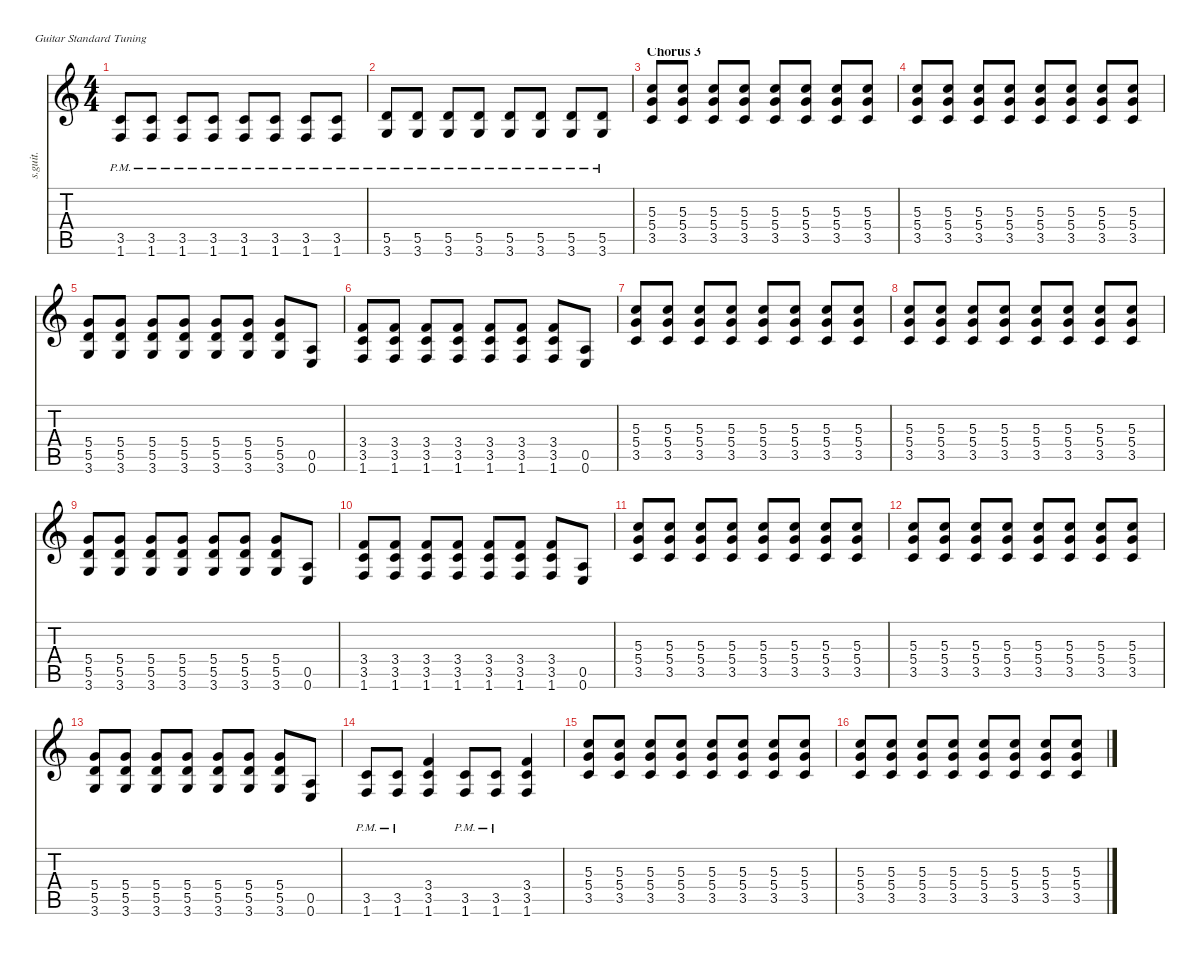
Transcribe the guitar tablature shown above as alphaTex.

\defaultSystemsLayout 4
\hideDynamics
\bracketExtendMode nobrackets
\track ("Tom" "s.guit.") {instrument overdrivenguitar}
\staff {score tabs}
\tuning (E4 B3 G3 D3 A2 E2)
\ts (4 4)
\tempo (149 hide)
\clef g2
\ks c
(3.5{pm} 1.6{pm}).8{lyrics (0 "") lyrics (1 "") lyrics (2 "") lyrics (3 "") lyrics (4 "") dy f} (3.5{pm} 1.6{pm}).8{lyrics (0 "") lyrics (1 "") lyrics (2 "") lyrics (3 "") lyrics (4 "")} (3.5{pm} 1.6{pm}).8{lyrics (0 "") lyrics (1 "") lyrics (2 "") lyrics (3 "") lyrics (4 "")} (3.5{pm} 1.6{pm}).8{lyrics (0 "") lyrics (1 "") lyrics (2 "") lyrics (3 "") lyrics (4 "")} (3.5{pm} 1.6{pm}).8{lyrics (0 "") lyrics (1 "") lyrics (2 "") lyrics (3 "") lyrics (4 "")} (3.5{pm} 1.6{pm}).8{lyrics (0 "") lyrics (1 "") lyrics (2 "") lyrics (3 "") lyrics (4 "")} (3.5{pm} 1.6{pm}).8{lyrics (0 "") lyrics (1 "") lyrics (2 "") lyrics (3 "") lyrics (4 "")} (3.5{pm} 1.6{pm}).8{lyrics (0 "") lyrics (1 "") lyrics (2 "") lyrics (3 "") lyrics (4 "")} |
(5.5{pm} 3.6{pm}).8{lyrics (0 "") lyrics (1 "") lyrics (2 "") lyrics (3 "") lyrics (4 "")} (5.5{pm} 3.6{pm}).8{lyrics (0 "") lyrics (1 "") lyrics (2 "") lyrics (3 "") lyrics (4 "")} (5.5{pm} 3.6{pm}).8{lyrics (0 "") lyrics (1 "") lyrics (2 "") lyrics (3 "") lyrics (4 "")} (5.5{pm} 3.6{pm}).8{lyrics (0 "") lyrics (1 "") lyrics (2 "") lyrics (3 "") lyrics (4 "")} (5.5{pm} 3.6{pm}).8{lyrics (0 "") lyrics (1 "") lyrics (2 "") lyrics (3 "") lyrics (4 "")} (5.5{pm} 3.6{pm}).8{lyrics (0 "") lyrics (1 "") lyrics (2 "") lyrics (3 "") lyrics (4 "")} (5.5{pm} 3.6{pm}).8{lyrics (0 "") lyrics (1 "") lyrics (2 "") lyrics (3 "") lyrics (4 "")} (5.5{pm} 3.6{pm}).8{lyrics (0 "") lyrics (1 "") lyrics (2 "") lyrics (3 "") lyrics (4 "")} |
\section ("" "Chorus 3")
(5.3 5.4 3.5).8{lyrics (0 "") lyrics (1 "") lyrics (2 "") lyrics (3 "") lyrics (4 "")} (5.3 5.4 3.5).8{lyrics (0 "") lyrics (1 "") lyrics (2 "") lyrics (3 "") lyrics (4 "")} (5.3 5.4 3.5).8{lyrics (0 "") lyrics (1 "") lyrics (2 "") lyrics (3 "") lyrics (4 "")} (5.3 5.4 3.5).8{lyrics (0 "") lyrics (1 "") lyrics (2 "") lyrics (3 "") lyrics (4 "")} (5.3 5.4 3.5).8{lyrics (0 "") lyrics (1 "") lyrics (2 "") lyrics (3 "") lyrics (4 "")} (5.3 5.4 3.5).8{lyrics (0 "") lyrics (1 "") lyrics (2 "") lyrics (3 "") lyrics (4 "")} (5.3 5.4 3.5).8{lyrics (0 "") lyrics (1 "") lyrics (2 "") lyrics (3 "") lyrics (4 "")} (5.3 5.4 3.5).8{lyrics (0 "") lyrics (1 "") lyrics (2 "") lyrics (3 "") lyrics (4 "")} |
(5.3 5.4 3.5).8{lyrics (0 "") lyrics (1 "") lyrics (2 "") lyrics (3 "") lyrics (4 "")} (5.3 5.4 3.5).8{lyrics (0 "") lyrics (1 "") lyrics (2 "") lyrics (3 "") lyrics (4 "")} (5.3 5.4 3.5).8{lyrics (0 "") lyrics (1 "") lyrics (2 "") lyrics (3 "") lyrics (4 "")} (5.3 5.4 3.5).8{lyrics (0 "") lyrics (1 "") lyrics (2 "") lyrics (3 "") lyrics (4 "")} (5.3 5.4 3.5).8{lyrics (0 "") lyrics (1 "") lyrics (2 "") lyrics (3 "") lyrics (4 "")} (5.3 5.4 3.5).8{lyrics (0 "") lyrics (1 "") lyrics (2 "") lyrics (3 "") lyrics (4 "")} (5.3 5.4 3.5).8{lyrics (0 "") lyrics (1 "") lyrics (2 "") lyrics (3 "") lyrics (4 "")} (5.3 5.4 3.5).8{lyrics (0 "") lyrics (1 "") lyrics (2 "") lyrics (3 "") lyrics (4 "")} |
(5.4 5.5 3.6).8{lyrics (0 "") lyrics (1 "") lyrics (2 "") lyrics (3 "") lyrics (4 "")} (5.4 5.5 3.6).8{lyrics (0 "") lyrics (1 "") lyrics (2 "") lyrics (3 "") lyrics (4 "")} (5.4 5.5 3.6).8{lyrics (0 "") lyrics (1 "") lyrics (2 "") lyrics (3 "") lyrics (4 "")} (5.4 5.5 3.6).8{lyrics (0 "") lyrics (1 "") lyrics (2 "") lyrics (3 "") lyrics (4 "")} (5.4 5.5 3.6).8{lyrics (0 "") lyrics (1 "") lyrics (2 "") lyrics (3 "") lyrics (4 "")} (5.4 5.5 3.6).8{lyrics (0 "") lyrics (1 "") lyrics (2 "") lyrics (3 "") lyrics (4 "")} (5.4 5.5 3.6).8{lyrics (0 "") lyrics (1 "") lyrics (2 "") lyrics (3 "") lyrics (4 "")} (0.5 0.6).8{lyrics (0 "") lyrics (1 "") lyrics (2 "") lyrics (3 "") lyrics (4 "")} |
(3.4 3.5 1.6).8{lyrics (0 "") lyrics (1 "") lyrics (2 "") lyrics (3 "") lyrics (4 "")} (3.4 3.5 1.6).8{lyrics (0 "") lyrics (1 "") lyrics (2 "") lyrics (3 "") lyrics (4 "")} (3.4 3.5 1.6).8{lyrics (0 "") lyrics (1 "") lyrics (2 "") lyrics (3 "") lyrics (4 "")} (3.4 3.5 1.6).8{lyrics (0 "") lyrics (1 "") lyrics (2 "") lyrics (3 "") lyrics (4 "")} (3.4 3.5 1.6).8{lyrics (0 "") lyrics (1 "") lyrics (2 "") lyrics (3 "") lyrics (4 "")} (3.4 3.5 1.6).8{lyrics (0 "") lyrics (1 "") lyrics (2 "") lyrics (3 "") lyrics (4 "")} (3.4 3.5 1.6).8{lyrics (0 "") lyrics (1 "") lyrics (2 "") lyrics (3 "") lyrics (4 "")} (0.5 0.6).8{lyrics (0 "") lyrics (1 "") lyrics (2 "") lyrics (3 "") lyrics (4 "")} |
(5.3 5.4 3.5).8{lyrics (0 "") lyrics (1 "") lyrics (2 "") lyrics (3 "") lyrics (4 "")} (5.3 5.4 3.5).8{lyrics (0 "") lyrics (1 "") lyrics (2 "") lyrics (3 "") lyrics (4 "")} (5.3 5.4 3.5).8{lyrics (0 "") lyrics (1 "") lyrics (2 "") lyrics (3 "") lyrics (4 "")} (5.3 5.4 3.5).8{lyrics (0 "") lyrics (1 "") lyrics (2 "") lyrics (3 "") lyrics (4 "")} (5.3 5.4 3.5).8{lyrics (0 "") lyrics (1 "") lyrics (2 "") lyrics (3 "") lyrics (4 "")} (5.3 5.4 3.5).8{lyrics (0 "") lyrics (1 "") lyrics (2 "") lyrics (3 "") lyrics (4 "")} (5.3 5.4 3.5).8{lyrics (0 "") lyrics (1 "") lyrics (2 "") lyrics (3 "") lyrics (4 "")} (5.3 5.4 3.5).8{lyrics (0 "") lyrics (1 "") lyrics (2 "") lyrics (3 "") lyrics (4 "")} |
(5.3 5.4 3.5).8{lyrics (0 "") lyrics (1 "") lyrics (2 "") lyrics (3 "") lyrics (4 "")} (5.3 5.4 3.5).8{lyrics (0 "") lyrics (1 "") lyrics (2 "") lyrics (3 "") lyrics (4 "")} (5.3 5.4 3.5).8{lyrics (0 "") lyrics (1 "") lyrics (2 "") lyrics (3 "") lyrics (4 "")} (5.3 5.4 3.5).8{lyrics (0 "") lyrics (1 "") lyrics (2 "") lyrics (3 "") lyrics (4 "")} (5.3 5.4 3.5).8{lyrics (0 "") lyrics (1 "") lyrics (2 "") lyrics (3 "") lyrics (4 "")} (5.3 5.4 3.5).8{lyrics (0 "") lyrics (1 "") lyrics (2 "") lyrics (3 "") lyrics (4 "")} (5.3 5.4 3.5).8{lyrics (0 "") lyrics (1 "") lyrics (2 "") lyrics (3 "") lyrics (4 "")} (5.3 5.4 3.5).8{lyrics (0 "") lyrics (1 "") lyrics (2 "") lyrics (3 "") lyrics (4 "")} |
(5.4 5.5 3.6).8{lyrics (0 "") lyrics (1 "") lyrics (2 "") lyrics (3 "") lyrics (4 "")} (5.4 5.5 3.6).8{lyrics (0 "") lyrics (1 "") lyrics (2 "") lyrics (3 "") lyrics (4 "")} (5.4 5.5 3.6).8{lyrics (0 "") lyrics (1 "") lyrics (2 "") lyrics (3 "") lyrics (4 "")} (5.4 5.5 3.6).8{lyrics (0 "") lyrics (1 "") lyrics (2 "") lyrics (3 "") lyrics (4 "")} (5.4 5.5 3.6).8{lyrics (0 "") lyrics (1 "") lyrics (2 "") lyrics (3 "") lyrics (4 "")} (5.4 5.5 3.6).8{lyrics (0 "") lyrics (1 "") lyrics (2 "") lyrics (3 "") lyrics (4 "")} (5.4 5.5 3.6).8{lyrics (0 "") lyrics (1 "") lyrics (2 "") lyrics (3 "") lyrics (4 "")} (0.5 0.6).8{lyrics (0 "") lyrics (1 "") lyrics (2 "") lyrics (3 "") lyrics (4 "")} |
(3.4 3.5 1.6).8{lyrics (0 "") lyrics (1 "") lyrics (2 "") lyrics (3 "") lyrics (4 "")} (3.4 3.5 1.6).8{lyrics (0 "") lyrics (1 "") lyrics (2 "") lyrics (3 "") lyrics (4 "")} (3.4 3.5 1.6).8{lyrics (0 "") lyrics (1 "") lyrics (2 "") lyrics (3 "") lyrics (4 "")} (3.4 3.5 1.6).8{lyrics (0 "") lyrics (1 "") lyrics (2 "") lyrics (3 "") lyrics (4 "")} (3.4 3.5 1.6).8{lyrics (0 "") lyrics (1 "") lyrics (2 "") lyrics (3 "") lyrics (4 "")} (3.4 3.5 1.6).8{lyrics (0 "") lyrics (1 "") lyrics (2 "") lyrics (3 "") lyrics (4 "")} (3.4 3.5 1.6).8{lyrics (0 "") lyrics (1 "") lyrics (2 "") lyrics (3 "") lyrics (4 "")} (0.5 0.6).8{lyrics (0 "") lyrics (1 "") lyrics (2 "") lyrics (3 "") lyrics (4 "")} |
(5.3 5.4 3.5).8{lyrics (0 "") lyrics (1 "") lyrics (2 "") lyrics (3 "") lyrics (4 "")} (5.3 5.4 3.5).8{lyrics (0 "") lyrics (1 "") lyrics (2 "") lyrics (3 "") lyrics (4 "")} (5.3 5.4 3.5).8{lyrics (0 "") lyrics (1 "") lyrics (2 "") lyrics (3 "") lyrics (4 "")} (5.3 5.4 3.5).8{lyrics (0 "") lyrics (1 "") lyrics (2 "") lyrics (3 "") lyrics (4 "")} (5.3 5.4 3.5).8{lyrics (0 "") lyrics (1 "") lyrics (2 "") lyrics (3 "") lyrics (4 "")} (5.3 5.4 3.5).8{lyrics (0 "") lyrics (1 "") lyrics (2 "") lyrics (3 "") lyrics (4 "")} (5.3 5.4 3.5).8{lyrics (0 "") lyrics (1 "") lyrics (2 "") lyrics (3 "") lyrics (4 "")} (5.3 5.4 3.5).8{lyrics (0 "") lyrics (1 "") lyrics (2 "") lyrics (3 "") lyrics (4 "")} |
(5.3 5.4 3.5).8{lyrics (0 "") lyrics (1 "") lyrics (2 "") lyrics (3 "") lyrics (4 "")} (5.3 5.4 3.5).8{lyrics (0 "") lyrics (1 "") lyrics (2 "") lyrics (3 "") lyrics (4 "")} (5.3 5.4 3.5).8{lyrics (0 "") lyrics (1 "") lyrics (2 "") lyrics (3 "") lyrics (4 "")} (5.3 5.4 3.5).8{lyrics (0 "") lyrics (1 "") lyrics (2 "") lyrics (3 "") lyrics (4 "")} (5.3 5.4 3.5).8{lyrics (0 "") lyrics (1 "") lyrics (2 "") lyrics (3 "") lyrics (4 "")} (5.3 5.4 3.5).8{lyrics (0 "") lyrics (1 "") lyrics (2 "") lyrics (3 "") lyrics (4 "")} (5.3 5.4 3.5).8{lyrics (0 "") lyrics (1 "") lyrics (2 "") lyrics (3 "") lyrics (4 "")} (5.3 5.4 3.5).8{lyrics (0 "") lyrics (1 "") lyrics (2 "") lyrics (3 "") lyrics (4 "")} |
(5.4 5.5 3.6).8{lyrics (0 "") lyrics (1 "") lyrics (2 "") lyrics (3 "") lyrics (4 "")} (5.4 5.5 3.6).8{lyrics (0 "") lyrics (1 "") lyrics (2 "") lyrics (3 "") lyrics (4 "")} (5.4 5.5 3.6).8{lyrics (0 "") lyrics (1 "") lyrics (2 "") lyrics (3 "") lyrics (4 "")} (5.4 5.5 3.6).8{lyrics (0 "") lyrics (1 "") lyrics (2 "") lyrics (3 "") lyrics (4 "")} (5.4 5.5 3.6).8{lyrics (0 "") lyrics (1 "") lyrics (2 "") lyrics (3 "") lyrics (4 "")} (5.4 5.5 3.6).8{lyrics (0 "") lyrics (1 "") lyrics (2 "") lyrics (3 "") lyrics (4 "")} (5.4 5.5 3.6).8{lyrics (0 "") lyrics (1 "") lyrics (2 "") lyrics (3 "") lyrics (4 "")} (0.5 0.6).8{lyrics (0 "") lyrics (1 "") lyrics (2 "") lyrics (3 "") lyrics (4 "")} |
(3.5{pm} 1.6{pm}).8{lyrics (0 "") lyrics (1 "") lyrics (2 "") lyrics (3 "") lyrics (4 "")} (3.5{pm} 1.6{pm}).8{lyrics (0 "") lyrics (1 "") lyrics (2 "") lyrics (3 "") lyrics (4 "")} (3.4 3.5 1.6).4{lyrics (0 "") lyrics (1 "") lyrics (2 "") lyrics (3 "") lyrics (4 "")} (3.5{pm} 1.6{pm}).8{lyrics (0 "") lyrics (1 "") lyrics (2 "") lyrics (3 "") lyrics (4 "")} (3.5{pm} 1.6{pm}).8{lyrics (0 "") lyrics (1 "") lyrics (2 "") lyrics (3 "") lyrics (4 "")} (3.4 3.5 1.6).4{lyrics (0 "") lyrics (1 "") lyrics (2 "") lyrics (3 "") lyrics (4 "")} |
(5.3 5.4 3.5).8{lyrics (0 "") lyrics (1 "") lyrics (2 "") lyrics (3 "") lyrics (4 "")} (5.3 5.4 3.5).8{lyrics (0 "") lyrics (1 "") lyrics (2 "") lyrics (3 "") lyrics (4 "")} (5.3 5.4 3.5).8{lyrics (0 "") lyrics (1 "") lyrics (2 "") lyrics (3 "") lyrics (4 "")} (5.3 5.4 3.5).8{lyrics (0 "") lyrics (1 "") lyrics (2 "") lyrics (3 "") lyrics (4 "")} (5.3 5.4 3.5).8{lyrics (0 "") lyrics (1 "") lyrics (2 "") lyrics (3 "") lyrics (4 "")} (5.3 5.4 3.5).8{lyrics (0 "") lyrics (1 "") lyrics (2 "") lyrics (3 "") lyrics (4 "")} (5.3 5.4 3.5).8{lyrics (0 "") lyrics (1 "") lyrics (2 "") lyrics (3 "") lyrics (4 "")} (5.3 5.4 3.5).8{lyrics (0 "") lyrics (1 "") lyrics (2 "") lyrics (3 "") lyrics (4 "")} |
(5.3 5.4 3.5).8{lyrics (0 "") lyrics (1 "") lyrics (2 "") lyrics (3 "") lyrics (4 "")} (5.3 5.4 3.5).8{lyrics (0 "") lyrics (1 "") lyrics (2 "") lyrics (3 "") lyrics (4 "")} (5.3 5.4 3.5).8{lyrics (0 "") lyrics (1 "") lyrics (2 "") lyrics (3 "") lyrics (4 "")} (5.3 5.4 3.5).8{lyrics (0 "") lyrics (1 "") lyrics (2 "") lyrics (3 "") lyrics (4 "")} (5.3 5.4 3.5).8{lyrics (0 "") lyrics (1 "") lyrics (2 "") lyrics (3 "") lyrics (4 "")} (5.3 5.4 3.5).8{lyrics (0 "") lyrics (1 "") lyrics (2 "") lyrics (3 "") lyrics (4 "")} (5.3 5.4 3.5).8{lyrics (0 "") lyrics (1 "") lyrics (2 "") lyrics (3 "") lyrics (4 "")} (5.3 5.4 3.5).8{lyrics (0 "") lyrics (1 "") lyrics (2 "") lyrics (3 "") lyrics (4 "")}
